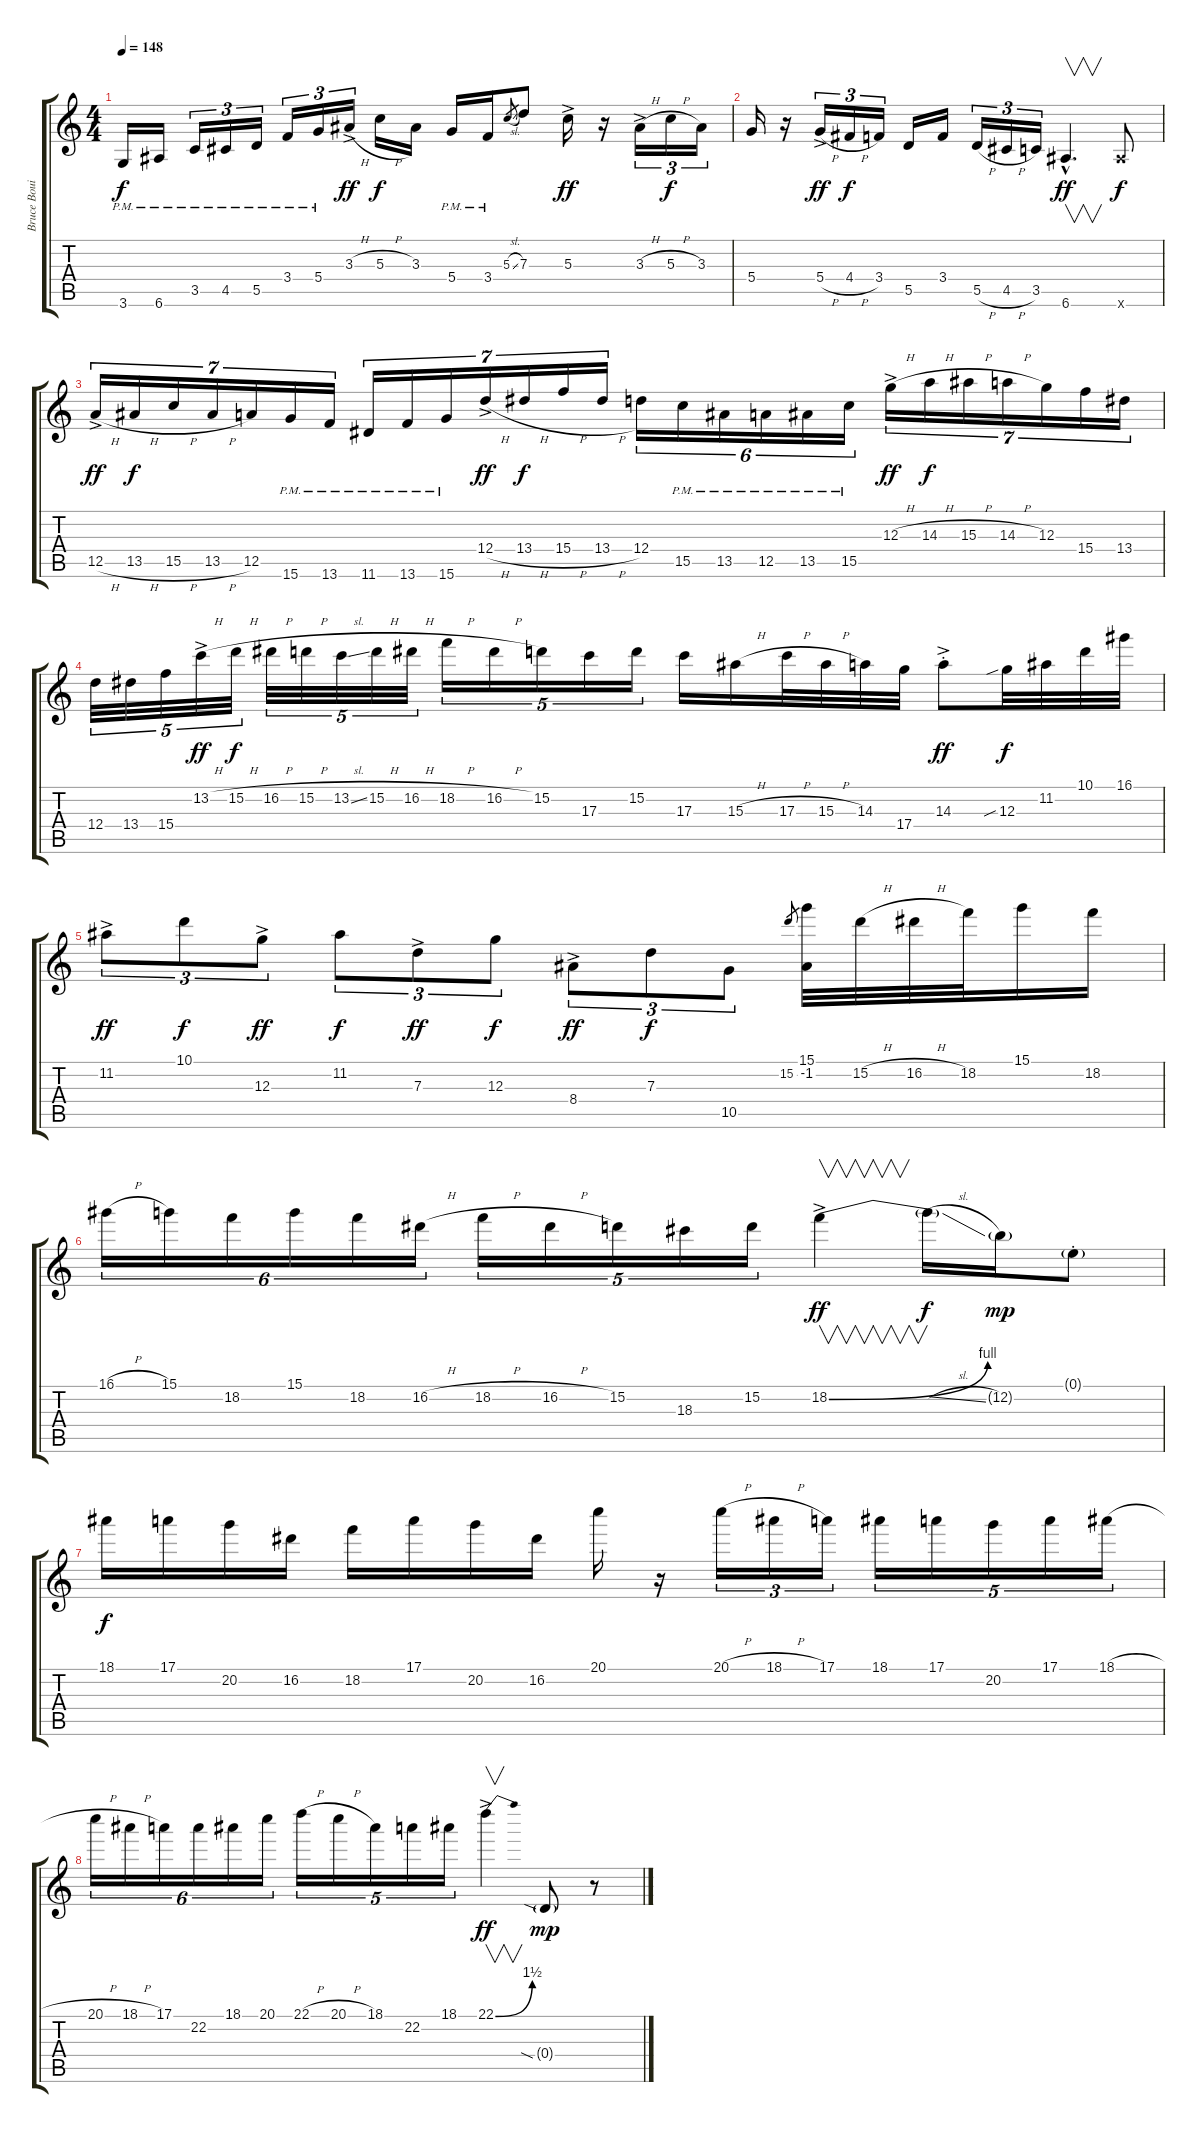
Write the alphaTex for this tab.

\track ("Bruce Bouillet" "Bruce Boui") {instrument distortionguitar}
\staff {score tabs}
\tuning (E4 B3 G3 D3 A2 E2) {hide}
\ts (4 4)
\tempo 148
\clef g2
\ks c
3.6{pm}.16{dy f} 6.6{pm}.16 3.5{pm}.16{tu (3 2)} 4.5{pm}.16{tu (3 2)} 5.5{pm}.16{tu (3 2)} 3.4{pm}.16{tu (3 2)} 5.4{pm}.16{tu (3 2)} 3.3{h ac}.16{tu (3 2) dy ff} 5.3{h}.16{dy f} 3.3.16 5.4{pm}.16 3.4{pm}.16 5.3{sl}.8{gr} 7.3.8 5.3{ac}.16{dy ff} r.16 3.3{h ac}.16{tu (3 2)} 5.3{h}.16{tu (3 2) dy f} 3.3.16{tu (3 2)} |
5.4.16 r.16 5.4{h ac}.16{tu (3 2) dy ff} 4.4{h}.16{tu (3 2) dy f} 3.4.16{tu (3 2)} 5.5.16 3.4.16 5.5{h}.16{tu (3 2)} 4.5{h}.16{tu (3 2)} 3.5.16{tu (3 2)} 6.6{hac}.4{v d dy ff} 6.6{x}.8{dy f} |
12.5{h ac}.16{tu (7 4) dy ff} 13.5{h}.16{tu (7 4) dy f} 15.5{h}.16{tu (7 4)} 13.5{h}.16{tu (7 4)} 12.5.16{tu (7 4)} 15.6{pm}.16{tu (7 4)} 13.6{pm}.16{tu (7 4)} 11.6{pm}.16{tu (7 4)} 13.6{pm}.16{tu (7 4)} 15.6{pm}.16{tu (7 4)} 12.4{h ac}.16{tu (7 4) dy ff} 13.4{h}.16{tu (7 4) dy f} 15.4{h}.16{tu (7 4)} 13.4{h}.16{tu (7 4)} 12.4.16{tu (6 4)} 15.5{pm}.16{tu (6 4)} 13.5{pm}.16{tu (6 4)} 12.5{pm}.16{tu (6 4)} 13.5{pm}.16{tu (6 4)} 15.5{pm}.16{tu (6 4)} 12.3{h ac}.16{tu (7 4) dy ff} 14.3{h}.16{tu (7 4) dy f} 15.3{h}.16{tu (7 4)} 14.3{h}.16{tu (7 4)} 12.3.16{tu (7 4)} 15.4.16{tu (7 4)} 13.4.16{tu (7 4)} |
12.4.32{tu (5 4)} 13.4.32{tu (5 4)} 15.4.32{tu (5 4)} 13.2{h ac}.32{tu (5 4) dy ff} 15.2{h}.32{tu (5 4) dy f} 16.2{h}.32{tu (5 4)} 15.2{h}.32{tu (5 4)} 13.2{sl}.32{tu (5 4)} 15.2{h}.32{tu (5 4)} 16.2{h}.32{tu (5 4)} 18.2{h}.16{tu (5 4)} 16.2{h}.16{tu (5 4)} 15.2.16{tu (5 4)} 17.3.16{tu (5 4)} 15.2.16{tu (5 4)} 17.3.16 15.3{h}.16 17.3{h}.32 15.3{h}.32 14.3.32 17.4.32 14.3{ac st}.8{dy ff} 12.3{sib}.32{dy f} 11.2.32 10.1.32 16.1.32 |
11.2{ac}.8{tu (3 2) dy ff} 10.1.8{tu (3 2) dy f} 12.3{ac}.8{tu (3 2) dy ff} 11.2.8{tu (3 2) dy f} 7.3{ac}.8{tu (3 2) dy ff} 12.3.8{tu (3 2) dy f} 8.4{ac}.8{tu (3 2) dy ff} 7.3.8{tu (3 2) dy f} 10.5.8{tu (3 2)} 15.2.8{gr} (15.1 -1.2).32 15.2{h}.32 16.2{h}.32 18.2.32 15.1.16 18.2.16 |
16.1{h}.16{tu (6 4)} 15.1.16{tu (6 4)} 18.2.16{tu (6 4)} 15.1.16{tu (6 4)} 18.2.16{tu (6 4)} 16.2{h}.16{tu (6 4)} 18.2{h}.16{tu (5 4)} 16.2{h}.16{tu (5 4)} 15.2.16{tu (5 4)} 18.3.16{tu (5 4)} 15.2.16{tu (5 4)} 18.2{be (bend 0 0 60 4) ac}.4{v dy ff} 18.2{sl t}.16{dy f} 12.2{g}.16{dy mp} 0.1{g st}.8 |
18.1.16{dy f} 17.1.16 20.2.16 16.2.16 18.2.16 17.1.16 20.2.16 16.2.16 20.1.16 r.16 20.1{h}.16{tu (3 2)} 18.1{h}.16{tu (3 2)} 17.1.16{tu (3 2)} 18.1.16{tu (5 4)} 17.1.16{tu (5 4)} 20.2.16{tu (5 4)} 17.1.16{tu (5 4)} 18.1{h}.16{tu (5 4)} |
20.1{h}.16{tu (6 4)} 18.1{h}.16{tu (6 4)} 17.1.16{tu (6 4)} 22.2.16{tu (6 4)} 18.1.16{tu (6 4)} 20.1.16{tu (6 4)} 22.1{h}.16{tu (5 4)} 20.1{h}.16{tu (5 4)} 18.1.16{tu (5 4)} 22.2.16{tu (5 4)} 18.1.16{tu (5 4)} 22.1{be (bend 0 0 60 6) ac}.4{v dy ff} 0.4{sia g}.8{dy mp} r.8
